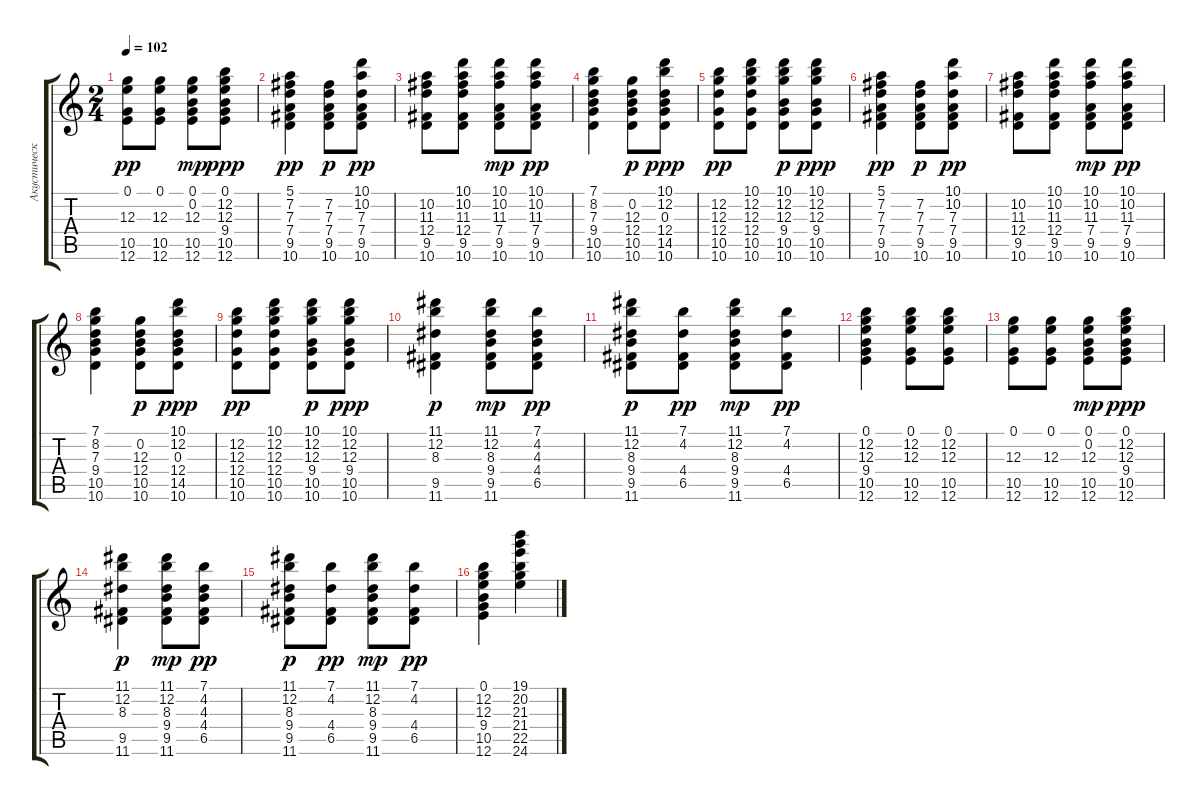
\track ("Акустическая гитара" "Акустическ") {instrument acousticguitarsteel}
\staff {score tabs}
\tuning (E4 B3 G3 D3 A2 E2) {hide}
\ts (2 4)
\tempo 102
\clef g2
\ks c
(0.1 12.3 10.5 12.6).8{dy pp} (0.1 12.3 10.5 12.6).8 (0.1 0.2 12.3 10.5 12.6).8{dy mp} (0.1 12.2 12.3 9.4 10.5 12.6).8{dy ppp} |
(5.1 7.2 7.3 7.4 9.5 10.6).4{dy pp} (7.2 7.3 7.4 9.5 10.6).8{dy p} (10.1 10.2 7.3 7.4 9.5 10.6).8{dy pp} |
(10.2 11.3 12.4 9.5 10.6).8 (10.1 10.2 11.3 12.4 9.5 10.6).8 (10.1 10.2 11.3 7.4 9.5 10.6).8{dy mp} (10.1 10.2 11.3 7.4 9.5 10.6).8{dy pp} |
(7.1 8.2 7.3 9.4 10.5 10.6).4 (0.2 12.3 12.4 10.5 10.6).8{dy p} (10.1 12.2 0.3 12.4 14.5 10.6).8{dy ppp} |
(12.2 12.3 12.4 10.5 10.6).8{dy pp} (10.1 12.2 12.3 12.4 10.5 10.6).8 (10.1 12.2 12.3 9.4 10.5 10.6).8{dy p} (10.1 12.2 12.3 9.4 10.5 10.6).8{dy ppp} |
(5.1 7.2 7.3 7.4 9.5 10.6).4{dy pp} (7.2 7.3 7.4 9.5 10.6).8{dy p} (10.1 10.2 7.3 7.4 9.5 10.6).8{dy pp} |
(10.2 11.3 12.4 9.5 10.6).8 (10.1 10.2 11.3 12.4 9.5 10.6).8 (10.1 10.2 11.3 7.4 9.5 10.6).8{dy mp} (10.1 10.2 11.3 7.4 9.5 10.6).8{dy pp} |
(7.1 8.2 7.3 9.4 10.5 10.6).4 (0.2 12.3 12.4 10.5 10.6).8{dy p} (10.1 12.2 0.3 12.4 14.5 10.6).8{dy ppp} |
(12.2 12.3 12.4 10.5 10.6).8{dy pp} (10.1 12.2 12.3 12.4 10.5 10.6).8 (10.1 12.2 12.3 9.4 10.5 10.6).8{dy p} (10.1 12.2 12.3 9.4 10.5 10.6).8{dy ppp} |
(11.1 12.2 8.3 9.5 11.6).4{dy p} (11.1 12.2 8.3 9.4 9.5 11.6).8{dy mp} (7.1 4.2 4.3 4.4 6.5).8{dy pp} |
(11.1 12.2 8.3 9.4 9.5 11.6).8{dy p} (7.1 4.2 4.4 6.5).8{dy pp} (11.1 12.2 8.3 9.4 9.5 11.6).8{dy mp} (7.1 4.2 4.4 6.5).8{dy pp} |
(0.1 12.2 12.3 9.4 10.5 12.6).4 (0.1 12.2 12.3 10.5 12.6).8 (0.1 12.2 12.3 10.5 12.6).8 |
(0.1 12.3 10.5 12.6).8 (0.1 12.3 10.5 12.6).8 (0.1 0.2 12.3 10.5 12.6).8{dy mp} (0.1 12.2 12.3 9.4 10.5 12.6).8{dy ppp} |
(11.1 12.2 8.3 9.5 11.6).4{dy p} (11.1 12.2 8.3 9.4 9.5 11.6).8{dy mp} (7.1 4.2 4.3 4.4 6.5).8{dy pp} |
(11.1 12.2 8.3 9.4 9.5 11.6).8{dy p} (7.1 4.2 4.4 6.5).8{dy pp} (11.1 12.2 8.3 9.4 9.5 11.6).8{dy mp} (7.1 4.2 4.4 6.5).8{dy pp} |
(0.1 12.2 12.3 9.4 10.5 12.6).4 (19.1 20.2 21.3 21.4 22.5 24.6).4
